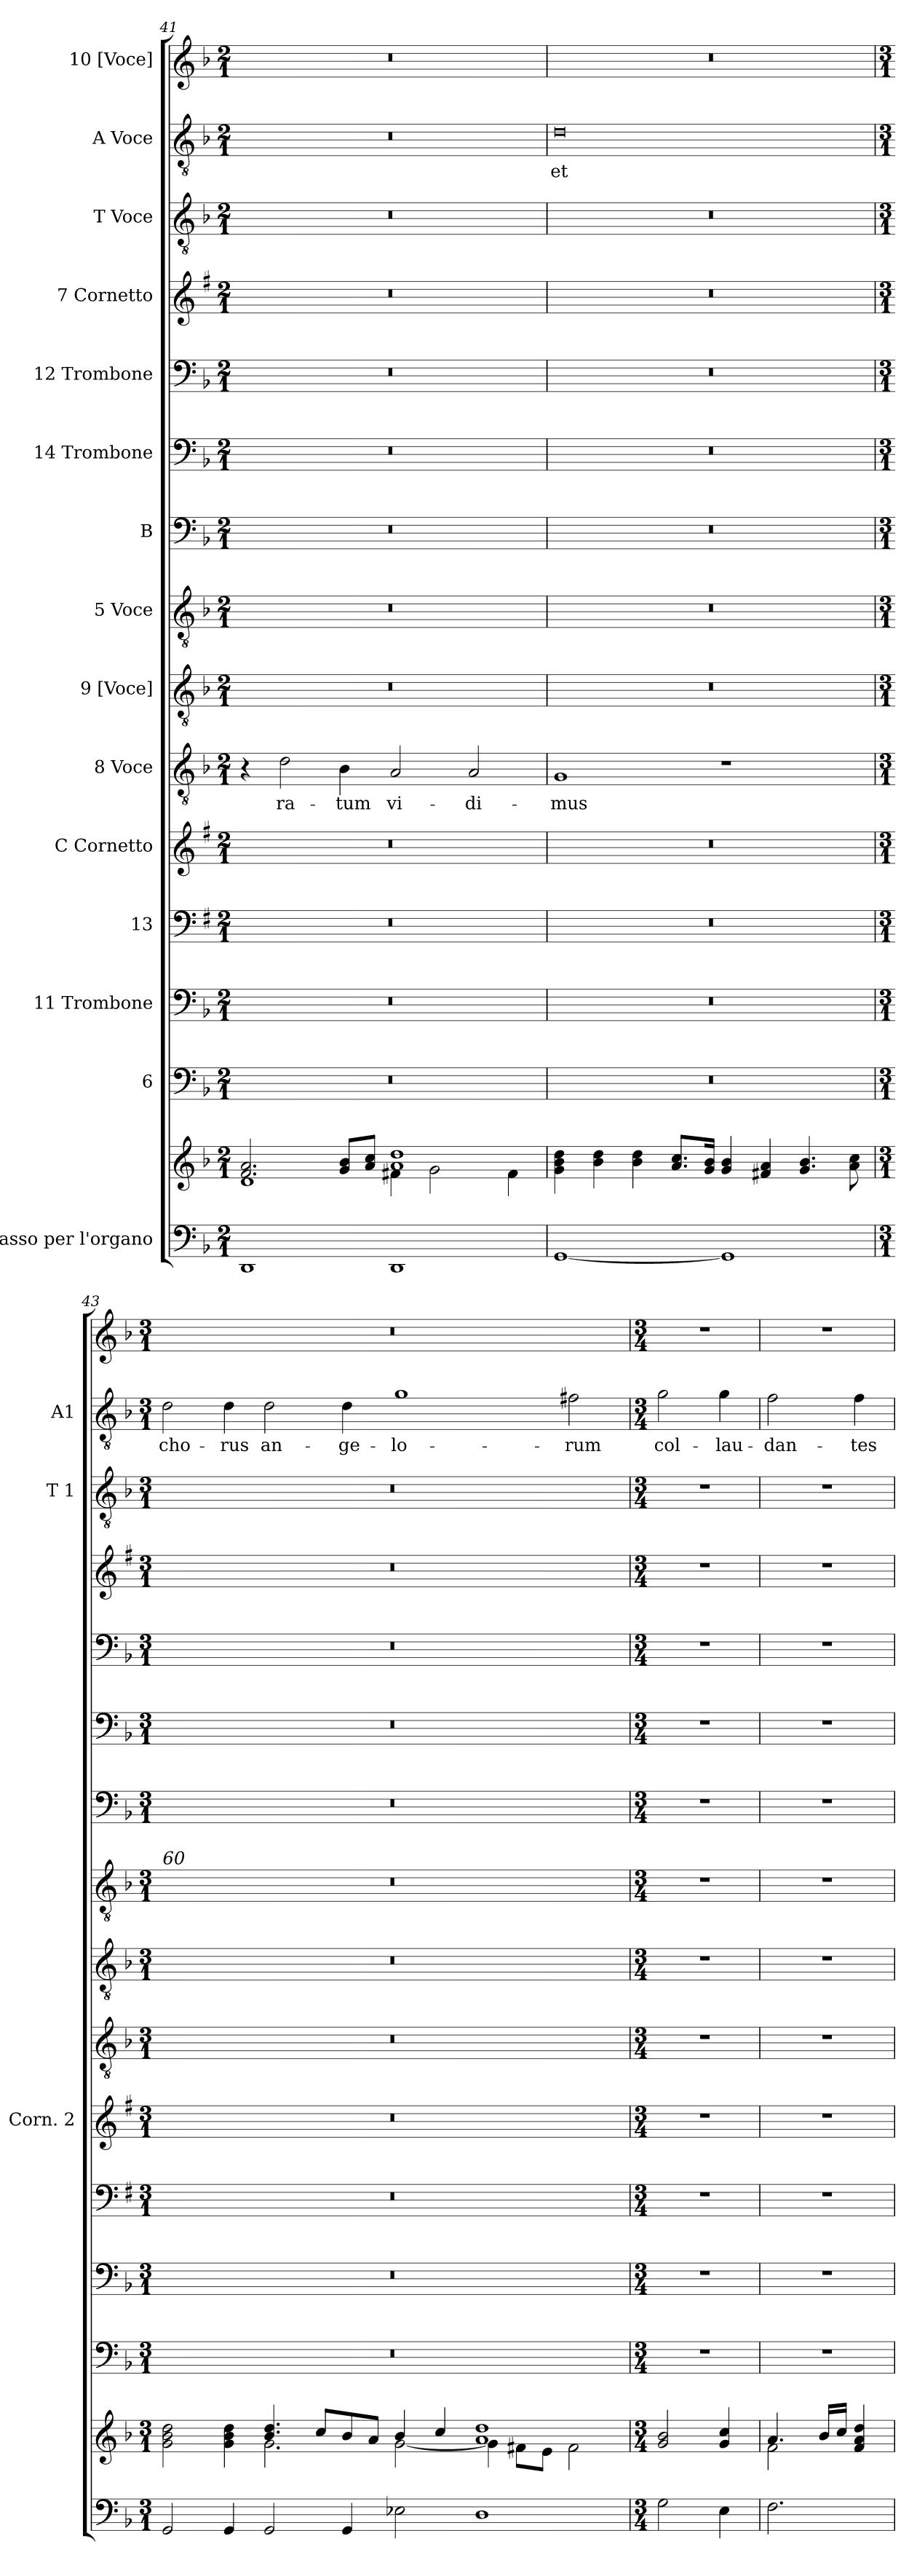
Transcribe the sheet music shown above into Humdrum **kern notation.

**kern	**kern	**kern	**kern	**kern	**kern	**kern	**text	**kern	**kern	**kern	**kern	**kern	**kern	**kern	**kern	**text	**kern
*part15	*part15	*part14	*part13	*part12	*part11	*part10	*part10	*part9	*part8	*part7	*part6	*part5	*part4	*part3	*part2	*part2	*part1
*staff16	*staff15	*staff14	*staff13	*staff12	*staff11	*staff10	*staff10	*staff9	*staff8	*staff7	*staff6	*staff5	*staff4	*staff3	*staff2	*staff2	*staff1
*I"Basso per l'organo	*	*I"6	*I"11 Trombone	*I"13	*I"C Cornetto	*I"8 Voce	*	*I"9 [Voce]	*I"5 Voce	*I"B	*I"14 Trombone	*I"12 Trombone	*I"7 Cornetto	*I"T Voce	*I"A Voce	*	*I"10 [Voce]
*	*	*	*	*	*I'Corn. 2	*	*	*	*	*	*	*	*	*I'T 1	*I'A1	*	*
*clefF4	*clefG2	*clefF4	*clefF4	*clefF4	*clefG2	*clefGv2	*	*clefGv2	*clefGv2	*clefF4	*clefF4	*clefF4	*clefG2	*clefGv2	*clefGv2	*	*clefG2
*	*	*	*	*ITrd1c2	*ITrd1c2	*	*	*	*	*	*	*	*ITrd1c2	*	*	*	*
*k[b-]	*k[b-]	*k[b-]	*k[b-]	*k[b-]	*k[b-]	*k[b-]	*	*k[b-]	*k[b-]	*k[b-]	*k[b-]	*k[b-]	*k[b-]	*k[b-]	*k[b-]	*	*k[b-]
*F:	*F:	*F:	*F:	*F:	*F:	*F:	*	*F:	*F:	*F:	*F:	*F:	*F:	*F:	*F:	*	*F:
*M2/1	*M2/1	*M2/1	*M2/1	*M2/1	*M2/1	*M2/1	*	*M2/1	*M2/1	*M2/1	*M2/1	*M2/1	*M2/1	*M2/1	*M2/1	*	*M2/1
=41	=41	=41	=41	=41	=41	=41	=41	=41	=41	=41	=41	=41	=41	=41	=41	=41	=41
*	*^	*	*	*	*	*	*	*	*	*	*	*	*	*	*	*	*
1DD	2.f/ 2.a/	1d	0r	0r	0r	0r	4r	.	0r	0r	0r	0r	0r	0r	0r	0r	.	0r
!	!	!	!	!	!	!	!	!LO:LY:b	!	!	!	!	!	!	!	!	!	!
.	.	.	.	.	.	.	2d\	ra-	.	.	.	.	.	.	.	.	.	.
!	!	!	!	!	!	!	!	!LO:LY:b	!	!	!	!	!	!	!	!	!	!
.	8g/ 8b-/L	.	.	.	.	.	4B-\	-tum	.	.	.	.	.	.	.	.	.	.
.	8a/ 8cc/J	.	.	.	.	.	.	.	.	.	.	.	.	.	.	.	.	.
!	!	!	!	!	!	!	!	!LO:LY:b	!	!	!	!	!	!	!	!	!	!
1DD	1a 1dd	4f#X\	.	.	.	.	2A/	vi-	.	.	.	.	.	.	.	.	.	.
.	.	2g\	.	.	.	.	.	.	.	.	.	.	.	.	.	.	.	.
!	!	!	!	!	!	!	!	!LO:LY:b	!	!	!	!	!	!	!	!	!	!
.	.	.	.	.	.	.	2A/	-di-	.	.	.	.	.	.	.	.	.	.
.	.	4f#\	.	.	.	.	.	.	.	.	.	.	.	.	.	.	.	.
=42	=42	=42	=42	=42	=42	=42	=42	=42	=42	=42	=42	=42	=42	=42	=42	=42	=42	=42
!	!	!	!	!	!	!	!	!LO:LY:b	!	!	!	!	!	!	!	!	!LO:LY:b	!
*	*v	*v	*	*	*	*	*	*	*	*	*	*	*	*	*	*	*	*
[1GG	4g\ 4b-\ 4dd\	0r	0r	0r	0r	1G	-mus	0r	0r	0r	0r	0r	0r	0r	0d	et	0r
.	4b-\ 4dd\	.	.	.	.	.	.	.	.	.	.	.	.	.	.	.	.
.	4b-\ 4dd\	.	.	.	.	.	.	.	.	.	.	.	.	.	.	.	.
.	8.a/ 8.cc/L	.	.	.	.	.	.	.	.	.	.	.	.	.	.	.	.
.	16g/ 16b-/Jk	.	.	.	.	.	.	.	.	.	.	.	.	.	.	.	.
1GG]	4g/ 4b-/	.	.	.	.	1r	.	.	.	.	.	.	.	.	.	.	.
.	4f#X/ 4a/	.	.	.	.	.	.	.	.	.	.	.	.	.	.	.	.
.	4.g/ 4.b-/	.	.	.	.	.	.	.	.	.	.	.	.	.	.	.	.
.	8a\ 8cc\	.	.	.	.	.	.	.	.	.	.	.	.	.	.	.	.
!!LO:PB:g=z
=43	=43	=43	=43	=43	=43	=43	=43	=43	=43	=43	=43	=43	=43	=43	=43	=43	=43
*M3/1	*M3/1	*M3/1	*M3/1	*M3/1	*M3/1	*M3/1	*	*M3/1	*M3/1	*M3/1	*M3/1	*M3/1	*M3/1	*M3/1	*M3/1	*	*M3/1
*	*^	*	*	*	*	*	*	*	*	*	*	*	*	*	*	*	*
!	!	!	!	!	!	!	!	!	!	!LO:TX:a:i:t=60	!	!	!	!	!	!	!	!
!	!	!	!	!	!	!	!	!	!	!	!	!	!	!	!	!	!LO:LY:b	!
2GG/	2g\ 2b-\ 2dd\	2.ryy	0.r	0.r	0.r	0.r	0.r	.	0.r	0.r	0.r	0.r	0.r	0.r	0.r	2d\	cho-	0.r
!	!	!	!	!	!	!	!	!	!	!	!	!	!	!	!	!	!LO:LY:b	!
4GG/	4g\ 4b-\ 4dd\	.	.	.	.	.	.	.	.	.	.	.	.	.	.	4d\	-rus	.
!	!	!	!	!	!	!	!	!	!	!	!	!	!	!	!	!	!LO:LY:b	!
2GG/	4.b-/ 4.dd/	2.g\	.	.	.	.	.	.	.	.	.	.	.	.	.	2d\	an-	.
.	8cc/L	.	.	.	.	.	.	.	.	.	.	.	.	.	.	.	.	.
!	!	!	!	!	!	!	!	!	!	!	!	!	!	!	!	!	!LO:LY:b	!
4GG/	8b-/	.	.	.	.	.	.	.	.	.	.	.	.	.	.	4d\	-ge-	.
.	8a/J	.	.	.	.	.	.	.	.	.	.	.	.	.	.	.	.	.
!	!	!	!	!	!	!	!	!	!	!	!	!	!	!	!	!	!LO:LY:b	!
2E-X\	4b-/	[2g\	.	.	.	.	.	.	.	.	.	.	.	.	.	1g	-lo-	.
.	4cc/	.	.	.	.	.	.	.	.	.	.	.	.	.	.	.	.	.
1D	1a 1dd	4g\]	.	.	.	.	.	.	.	.	.	.	.	.	.	.	.	.
.	.	8f#X\L	.	.	.	.	.	.	.	.	.	.	.	.	.	.	.	.
.	.	8e\J	.	.	.	.	.	.	.	.	.	.	.	.	.	.	.	.
!	!	!	!	!	!	!	!	!	!	!	!	!	!	!	!	!	!LO:LY:b	!
.	.	2f#\	.	.	.	.	.	.	.	.	.	.	.	.	.	2f#X\	-rum	.
*	*v	*v	*	*	*	*	*	*	*	*	*	*	*	*	*	*	*	*
=44	=44	=44	=44	=44	=44	=44	=44	=44	=44	=44	=44	=44	=44	=44	=44	=44	=44
*M3/4	*M3/4	*M3/4	*M3/4	*M3/4	*M3/4	*M3/4	*	*M3/4	*M3/4	*M3/4	*M3/4	*M3/4	*M3/4	*M3/4	*M3/4	*	*M3/4
*	*^	*	*	*	*	*	*	*	*	*	*	*	*	*	*	*	*
!	!	!	!	!	!	!	!	!	!	!	!	!	!	!	!	!	!LO:LY:b	!
*	*v	*v	*	*	*	*	*	*	*	*	*	*	*	*	*	*	*	*
2G\	2g/ 2b-/	2.r	2.r	2.r	2.r	2.r	.	2.r	2.r	2.r	2.r	2.r	2.r	2.r	2g\	col-	2.r
!	!	!	!	!	!	!	!	!	!	!	!	!	!	!	!	!LO:LY:b	!
4E\	4g/ 4cc/	.	.	.	.	.	.	.	.	.	.	.	.	.	4g\	-lau-	.
=45	=45	=45	=45	=45	=45	=45	=45	=45	=45	=45	=45	=45	=45	=45	=45	=45	=45
*	*^	*	*	*	*	*	*	*	*	*	*	*	*	*	*	*	*
!	!	!	!	!	!	!	!	!	!	!	!	!	!	!	!	!	!LO:LY:b	!
2.F\	4.a/	2f\	2.r	2.r	2.r	2.r	2.r	.	2.r	2.r	2.r	2.r	2.r	2.r	2.r	2f\	-dan-	2.r
.	16b-/LL	.	.	.	.	.	.	.	.	.	.	.	.	.	.	.	.	.
.	16cc/JJ	.	.	.	.	.	.	.	.	.	.	.	.	.	.	.	.	.
!	!	!	!	!	!	!	!	!	!	!	!	!	!	!	!	!	!LO:LY:b	!
.	4f/ 4a/ 4dd/	4ryy	.	.	.	.	.	.	.	.	.	.	.	.	.	4f\	-tes	.
*	*v	*v	*	*	*	*	*	*	*	*	*	*	*	*	*	*	*	*
=	=	=	=	=	=	=	=	=	=	=	=	=	=	=	=	=	=
*-	*-	*-	*-	*-	*-	*-	*-	*-	*-	*-	*-	*-	*-	*-	*-	*-	*-
